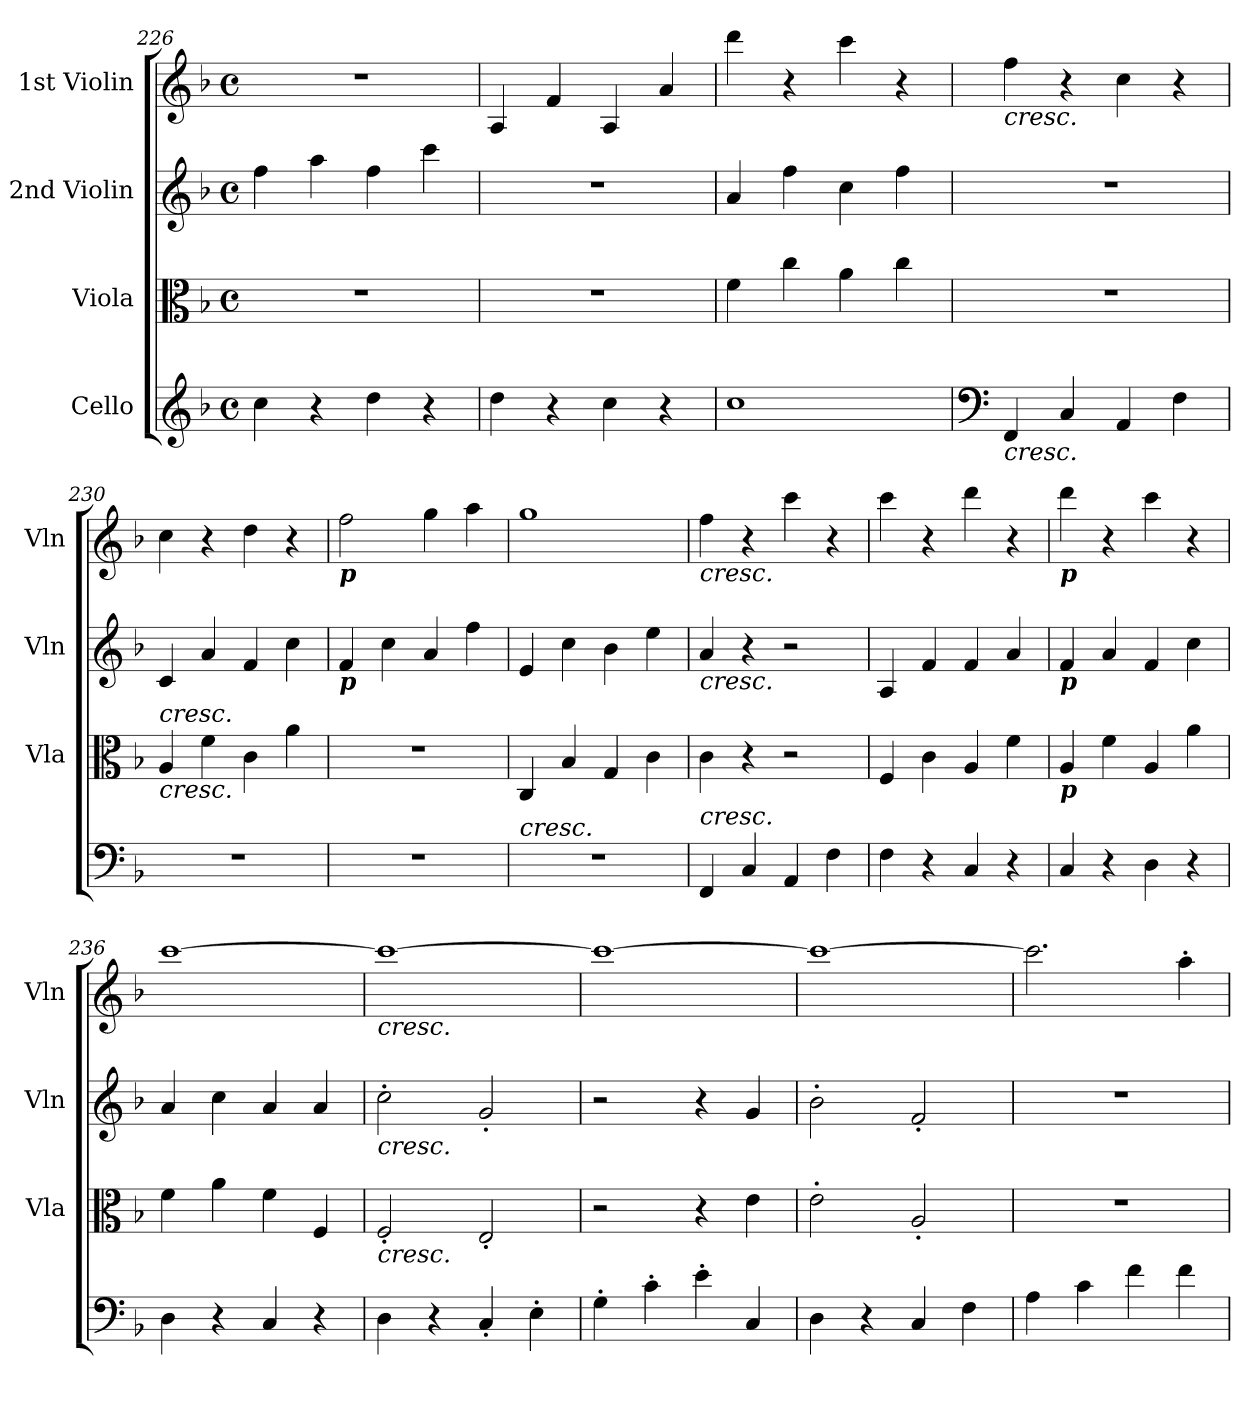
**kern	**kern	**kern	**kern
*part4	*part3	*part2	*part1
*staff4	*staff3	*staff2	*staff1
*I"Cello	*I"Viola	*I"2nd Violin	*I"1st Violin
*	*I'Vla	*I'Vln	*I'Vln
*clefG2	*clefC3	*clefG2	*clefG2
*k[b-]	*k[b-]	*k[b-]	*k[b-]
*F:	*F:	*F:	*F:
*M4/4	*M4/4	*M4/4	*M4/4
*met(c)	*met(c)	*met(c)	*met(c)
=226	=226	=226	=226
4cc\	1r	4ff\	1r
4r	.	4aa\	.
4dd\	.	4ff\	.
4r	.	4ccc\	.
!!LO:LB:g=z
=227	=227	=227	=227
4dd\	1r	1r	4A/
4r	.	.	4f/
4cc\	.	.	4A/
4r	.	.	4a/
=228	=228	=228	=228
1cc	4f\	4a/	4ddd\
.	4cc\	4ff\	4r
.	4a\	4cc\	4ccc\
.	4cc\	4ff\	4r
=229	=229	=229	=229
*clefF4	*	*	*
!	!	!	!LO:TX:b:i:t=cresc.
!LO:TX:b:i:t=cresc.	!	!	!
4FF/	1r	1r	4ff\
4C/	.	.	4r
4AA/	.	.	4cc\
4F\	.	.	4r
=230	=230	=230	=230
!	!LO:TX:a:i:t=cresc.	!	!
!	!LO:TX:b:i:t=cresc.	!	!
1r	4A/	4c/	4cc\
.	4f\	4a/	4r
.	4c\	4f/	4dd\
.	4a\	4cc\	4r
=231	=231	=231	=231
!	!	!	!LO:TX:b:Bi:t=p
!	!	!LO:TX:b:Bi:t=p	!
1r	1r	4f/	2ff\
.	.	4cc\	.
.	.	4a/	4gg\
.	.	4ff\	4aa\
=232	=232	=232	=232
!LO:TX:a:i:t=cresc.	!	!	!
1r	4C/	4e/	1gg
.	4B-/	4cc\	.
.	4G/	4b-\	.
.	4c\	4ee\	.
!!LO:PB:g=z
=233	=233	=233	=233
!	!	!	!LO:TX:b:i:t=cresc.
!	!	!LO:TX:b:i:t=cresc.	!
!LO:TX:a:i:t=cresc.	!	!	!
4FF/	4c\	4a/	4ff\
4C/	4r	4r	4r
4AA/	2r	2r	4ccc\
4F\	.	.	4r
=234	=234	=234	=234
4F\	4F/	4A/	4ccc\
4r	4c\	4f/	4r
4C/	4A/	4f/	4ddd\
4r	4f\	4a/	4r
=235	=235	=235	=235
!	!	!	!LO:TX:b:Bi:t=p
!	!	!LO:TX:b:Bi:t=p	!
!	!LO:TX:b:Bi:t=p	!	!
4C/	4A/	4f/	4ddd\
4r	4f\	4a/	4r
4D\	4A/	4f/	4ccc\
4r	4a\	4cc\	4r
=236	=236	=236	=236
4D\	4f\	4a/	[1ccc
4r	4a\	4cc\	.
4C/	4f\	4a/	.
4r	4F/	4a/	.
=237	=237	=237	=237
!	!	!	!LO:TX:b:i:t=cresc.
!	!	!LO:TX:b:i:t=cresc.	!
!	!LO:TX:b:i:t=cresc.	!	!
4D\	2F'/	2cc'\	1ccc_
4r	.	.	.
4C'/	2E'/	2g'/	.
4E'\	.	.	.
=238	=238	=238	=238
4G'\	2r	2r	1ccc_
4c'\	.	.	.
4e'\	4r	4r	.
4C/	4e\	4g/	.
!!LO:PB:g=z
=239	=239	=239	=239
4D\	2e'\	2b-'\	1ccc_
4r	.	.	.
4C/	2A'/	2f'/	.
4F\	.	.	.
=240	=240	=240	=240
4A\	1r	1r	2.ccc\]
4c\	.	.	.
4f\	.	.	.
4f\	.	.	4aa'\
=	=	=	=
*-	*-	*-	*-
